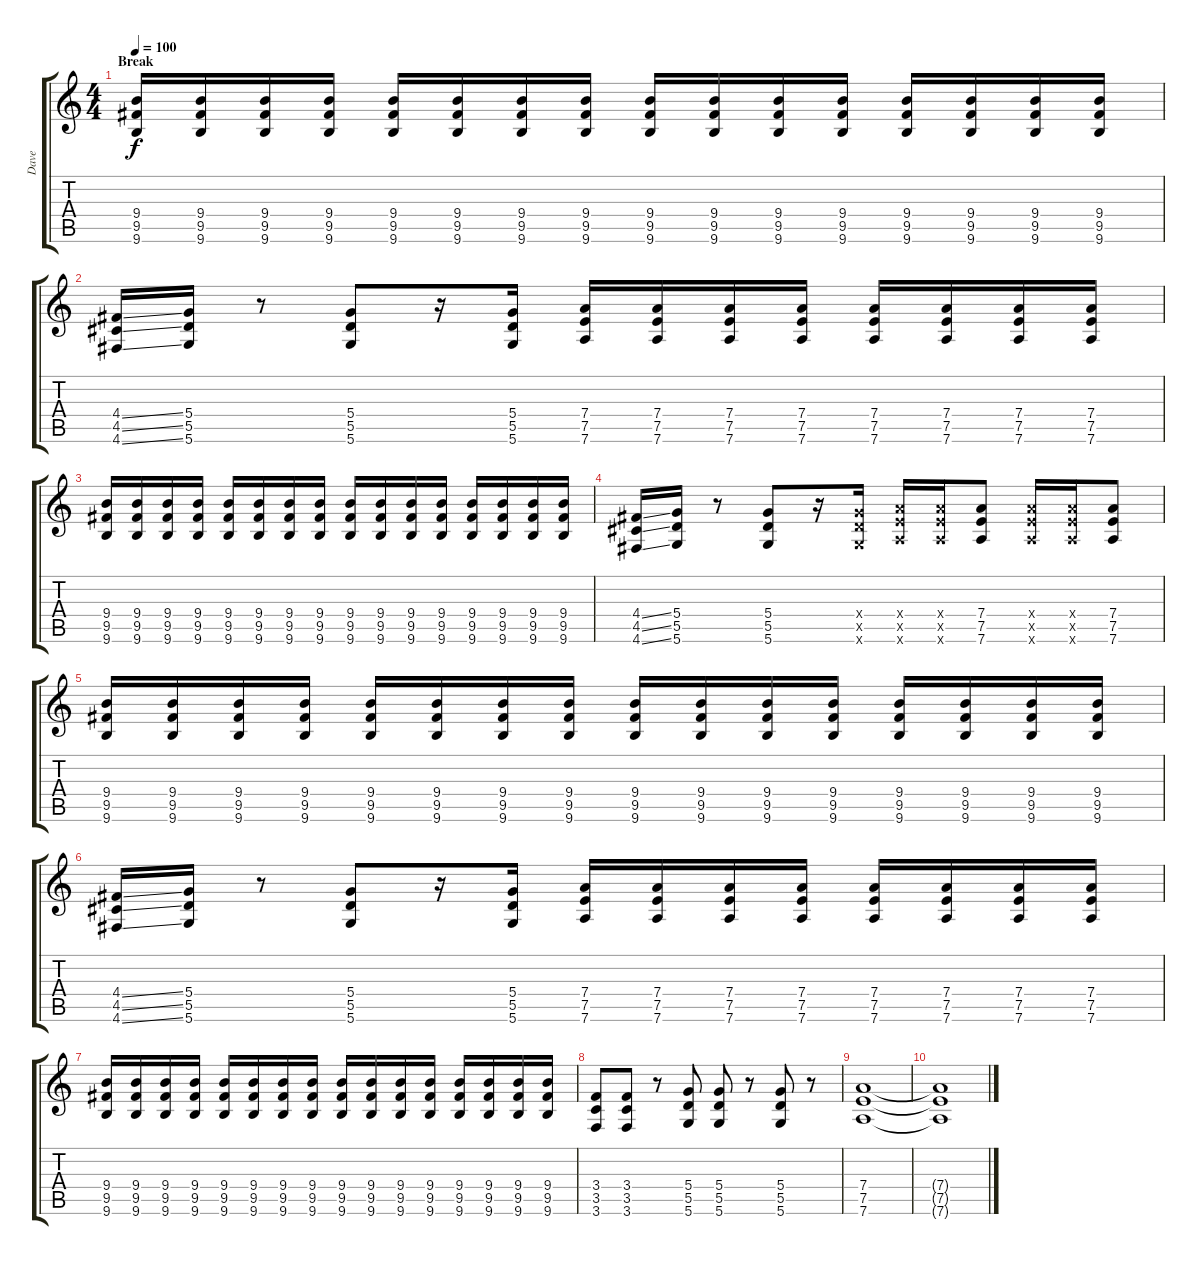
\track ("Dave" "Dave") {instrument distortionguitar}
\staff {score tabs}
\tuning (E4 B3 G3 D3 A2 D2) {hide}
\ts (4 4)
\section ("" "Break")
\tempo 100
\clef g2
\ks c
(9.4 9.5 9.6).16{dy f} (9.4 9.5 9.6).16 (9.4 9.5 9.6).16 (9.4 9.5 9.6).16 (9.4 9.5 9.6).16 (9.4 9.5 9.6).16 (9.4 9.5 9.6).16 (9.4 9.5 9.6).16 (9.4 9.5 9.6).16 (9.4 9.5 9.6).16 (9.4 9.5 9.6).16 (9.4 9.5 9.6).16 (9.4 9.5 9.6).16 (9.4 9.5 9.6).16 (9.4 9.5 9.6).16 (9.4 9.5 9.6).16 |
(4.4{ss} 4.5{ss} 4.6{ss}).16 (5.4 5.5 5.6).16 r.8 (5.4 5.5 5.6).8 r.16 (5.4 5.5 5.6).16 (7.4 7.5 7.6).16 (7.4 7.5 7.6).16 (7.4 7.5 7.6).16 (7.4 7.5 7.6).16 (7.4 7.5 7.6).16 (7.4 7.5 7.6).16 (7.4 7.5 7.6).16 (7.4 7.5 7.6).16 |
(9.4 9.5 9.6).16 (9.4 9.5 9.6).16 (9.4 9.5 9.6).16 (9.4 9.5 9.6).16 (9.4 9.5 9.6).16 (9.4 9.5 9.6).16 (9.4 9.5 9.6).16 (9.4 9.5 9.6).16 (9.4 9.5 9.6).16 (9.4 9.5 9.6).16 (9.4 9.5 9.6).16 (9.4 9.5 9.6).16 (9.4 9.5 9.6).16 (9.4 9.5 9.6).16 (9.4 9.5 9.6).16 (9.4 9.5 9.6).16 |
(4.4{ss} 4.5{ss} 4.6{ss}).16 (5.4 5.5 5.6).16 r.8 (5.4 5.5 5.6).8 r.16 (5.4{x} 5.5{x} 5.6{x}).16 (7.4{x} 7.5{x} 7.6{x}).16 (7.4{x} 7.5{x} 7.6{x}).16 (7.4 7.5 7.6).8 (7.4{x} 7.5{x} 7.6{x}).16 (7.4{x} 7.5{x} 7.6{x}).16 (7.4 7.5 7.6).8 |
(9.4 9.5 9.6).16 (9.4 9.5 9.6).16 (9.4 9.5 9.6).16 (9.4 9.5 9.6).16 (9.4 9.5 9.6).16 (9.4 9.5 9.6).16 (9.4 9.5 9.6).16 (9.4 9.5 9.6).16 (9.4 9.5 9.6).16 (9.4 9.5 9.6).16 (9.4 9.5 9.6).16 (9.4 9.5 9.6).16 (9.4 9.5 9.6).16 (9.4 9.5 9.6).16 (9.4 9.5 9.6).16 (9.4 9.5 9.6).16 |
(4.4{ss} 4.5{ss} 4.6{ss}).16 (5.4 5.5 5.6).16 r.8 (5.4 5.5 5.6).8 r.16 (5.4 5.5 5.6).16 (7.4 7.5 7.6).16 (7.4 7.5 7.6).16 (7.4 7.5 7.6).16 (7.4 7.5 7.6).16 (7.4 7.5 7.6).16 (7.4 7.5 7.6).16 (7.4 7.5 7.6).16 (7.4 7.5 7.6).16 |
(9.4 9.5 9.6).16 (9.4 9.5 9.6).16 (9.4 9.5 9.6).16 (9.4 9.5 9.6).16 (9.4 9.5 9.6).16 (9.4 9.5 9.6).16 (9.4 9.5 9.6).16 (9.4 9.5 9.6).16 (9.4 9.5 9.6).16 (9.4 9.5 9.6).16 (9.4 9.5 9.6).16 (9.4 9.5 9.6).16 (9.4 9.5 9.6).16 (9.4 9.5 9.6).16 (9.4 9.5 9.6).16 (9.4 9.5 9.6).16 |
(3.4 3.5 3.6).8{balance 8} (3.4 3.5 3.6).8 r.8 (5.4 5.5 5.6).8 (5.4 5.5 5.6).8 r.8 (5.4 5.5 5.6).8 r.8 |
(7.4 7.5 7.6).1{volume 0} |
(7.4{t} 7.5{t} 7.6{t}).1
